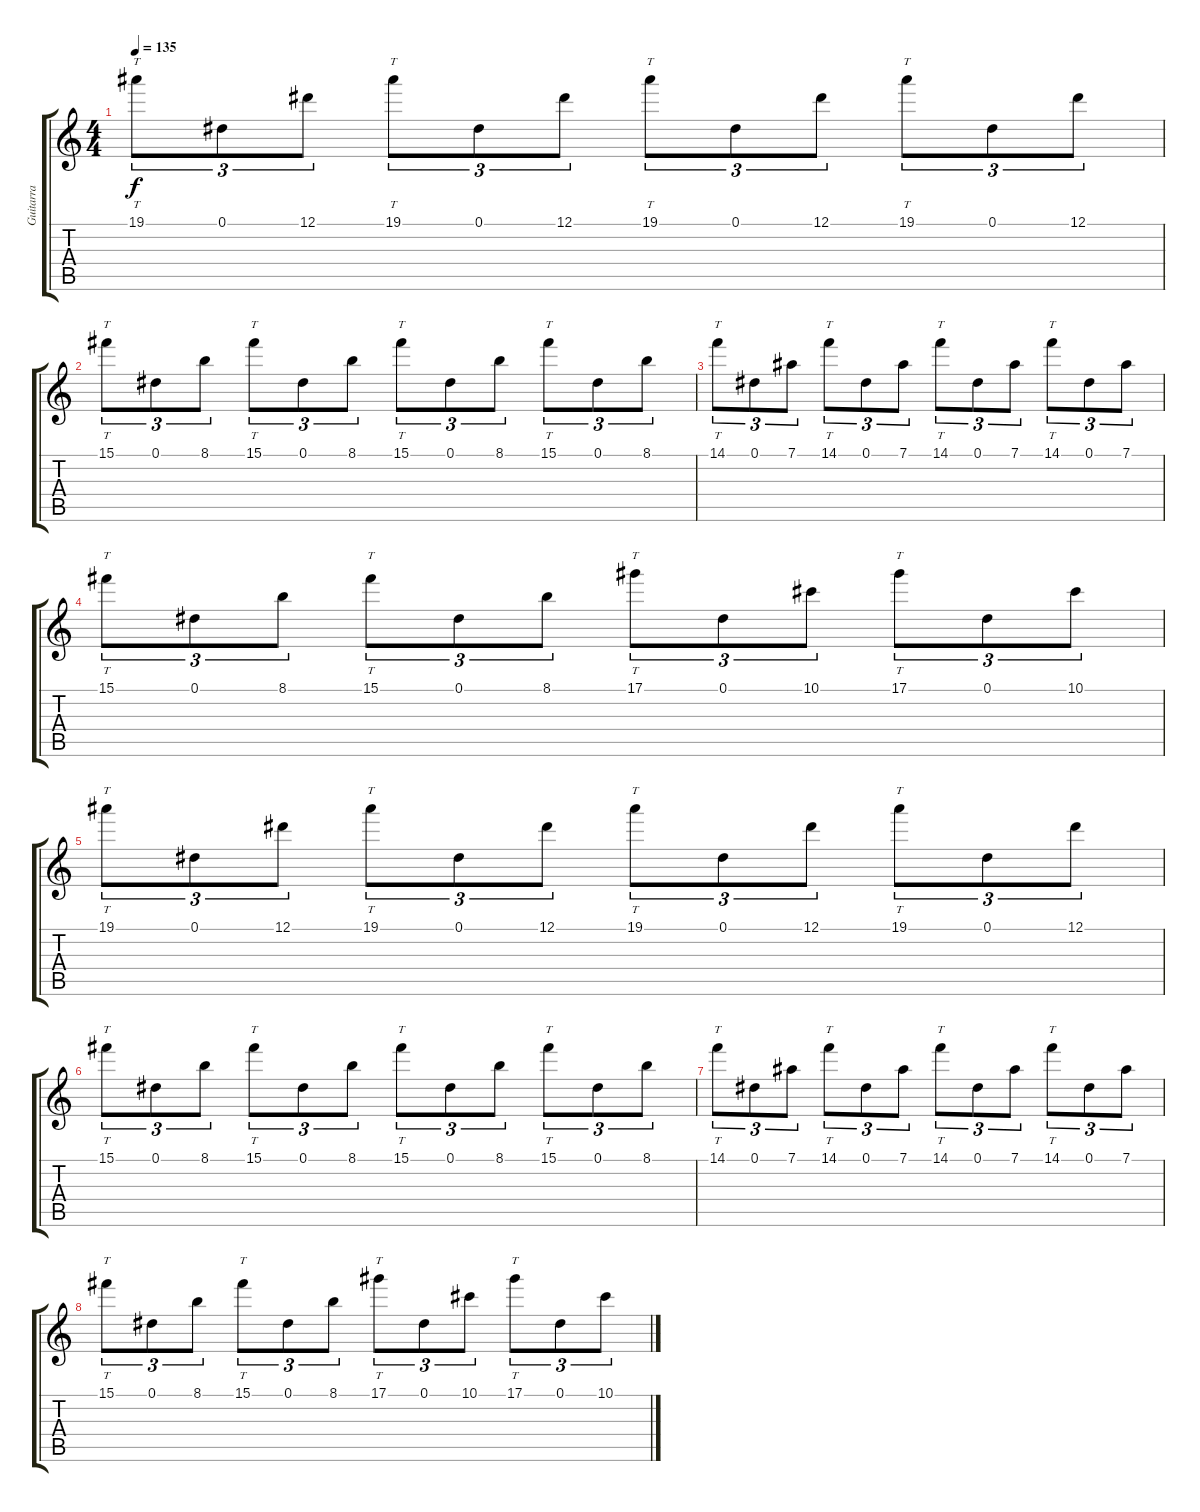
\track ("Guitarra" "Guitarra") {instrument distortionguitar}
\staff {score tabs}
\tuning (Eb4 Bb3 Gb3 Db3 Ab2 Eb2) {hide}
\ts (4 4)
\tempo 135
\clef g2
\ks c
19.1.8{tt tu (3 2) dy f} 0.1.8{tu (3 2)} 12.1.8{tu (3 2)} 19.1.8{tt tu (3 2)} 0.1.8{tu (3 2)} 12.1.8{tu (3 2)} 19.1.8{tt tu (3 2)} 0.1.8{tu (3 2)} 12.1.8{tu (3 2)} 19.1.8{tt tu (3 2)} 0.1.8{tu (3 2)} 12.1.8{tu (3 2)} |
15.1.8{tt tu (3 2)} 0.1.8{tu (3 2)} 8.1.8{tu (3 2)} 15.1.8{tt tu (3 2)} 0.1.8{tu (3 2)} 8.1.8{tu (3 2)} 15.1.8{tt tu (3 2)} 0.1.8{tu (3 2)} 8.1.8{tu (3 2)} 15.1.8{tt tu (3 2)} 0.1.8{tu (3 2)} 8.1.8{tu (3 2)} |
14.1.8{tt tu (3 2)} 0.1.8{tu (3 2)} 7.1.8{tu (3 2)} 14.1.8{tt tu (3 2)} 0.1.8{tu (3 2)} 7.1.8{tu (3 2)} 14.1.8{tt tu (3 2)} 0.1.8{tu (3 2)} 7.1.8{tu (3 2)} 14.1.8{tt tu (3 2)} 0.1.8{tu (3 2)} 7.1.8{tu (3 2)} |
15.1.8{tt tu (3 2)} 0.1.8{tu (3 2)} 8.1.8{tu (3 2)} 15.1.8{tt tu (3 2)} 0.1.8{tu (3 2)} 8.1.8{tu (3 2)} 17.1.8{tt tu (3 2)} 0.1.8{tu (3 2)} 10.1.8{tu (3 2)} 17.1.8{tt tu (3 2)} 0.1.8{tu (3 2)} 10.1.8{tu (3 2)} |
19.1.8{tt tu (3 2) volume 15} 0.1.8{tu (3 2)} 12.1.8{tu (3 2)} 19.1.8{tt tu (3 2)} 0.1.8{tu (3 2)} 12.1.8{tu (3 2)} 19.1.8{tt tu (3 2)} 0.1.8{tu (3 2)} 12.1.8{tu (3 2)} 19.1.8{tt tu (3 2)} 0.1.8{tu (3 2)} 12.1.8{tu (3 2)} |
15.1.8{tt tu (3 2)} 0.1.8{tu (3 2)} 8.1.8{tu (3 2)} 15.1.8{tt tu (3 2)} 0.1.8{tu (3 2)} 8.1.8{tu (3 2)} 15.1.8{tt tu (3 2)} 0.1.8{tu (3 2)} 8.1.8{tu (3 2)} 15.1.8{tt tu (3 2)} 0.1.8{tu (3 2)} 8.1.8{tu (3 2)} |
14.1.8{tt tu (3 2)} 0.1.8{tu (3 2)} 7.1.8{tu (3 2)} 14.1.8{tt tu (3 2)} 0.1.8{tu (3 2)} 7.1.8{tu (3 2)} 14.1.8{tt tu (3 2)} 0.1.8{tu (3 2)} 7.1.8{tu (3 2)} 14.1.8{tt tu (3 2)} 0.1.8{tu (3 2)} 7.1.8{tu (3 2)} |
15.1.8{tt tu (3 2)} 0.1.8{tu (3 2)} 8.1.8{tu (3 2)} 15.1.8{tt tu (3 2)} 0.1.8{tu (3 2)} 8.1.8{tu (3 2)} 17.1.8{tt tu (3 2)} 0.1.8{tu (3 2)} 10.1.8{tu (3 2)} 17.1.8{tt tu (3 2)} 0.1.8{tu (3 2)} 10.1.8{tu (3 2)}
